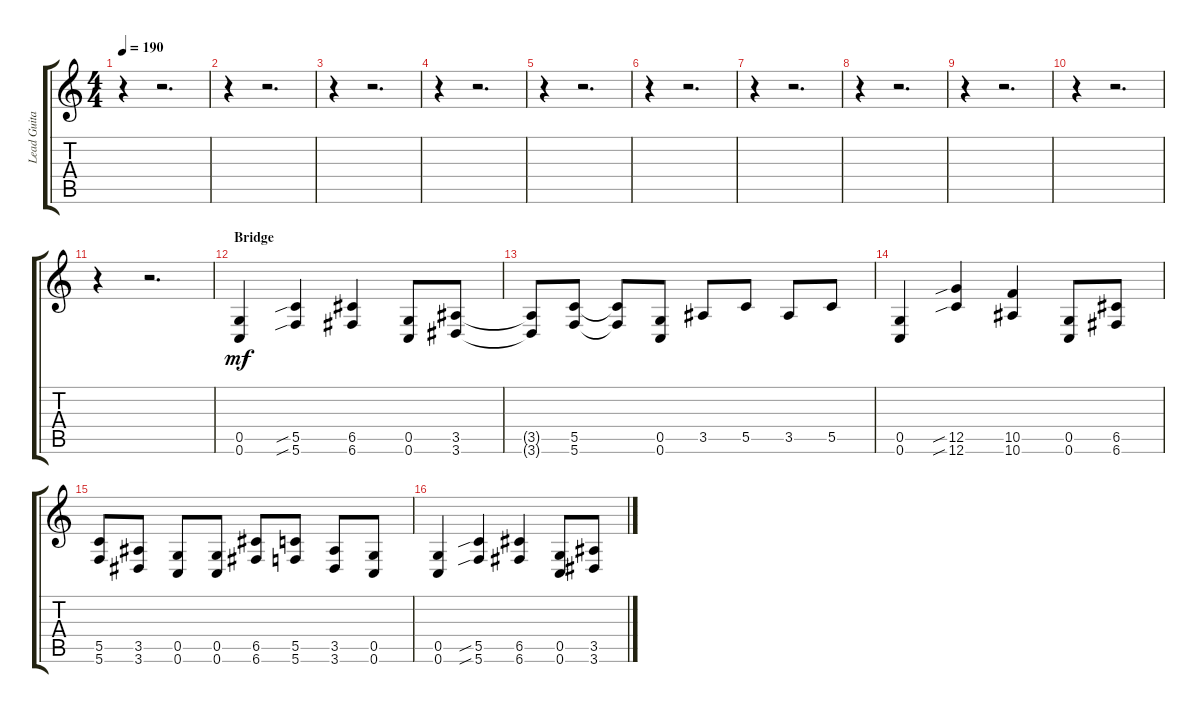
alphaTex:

\track ("Lead Guitar" "Lead Guita") {instrument distortionguitar}
\staff {score tabs}
\tuning (D4 A3 F3 C3 G2 C2) {hide}
\ts (4 4)
\tempo 190
\clef g2
\ks c
r.4{dy mf} r.2{d} |
r.4 r.2{d} |
r.4 r.2{d} |
r.4 r.2{d} |
r.4 r.2{d} |
r.4 r.2{d} |
r.4 r.2{d} |
r.4 r.2{d} |
r.4 r.2{d} |
r.4 r.2{d} |
r.4 r.2{d} |
\section ("" "Bridge")
(0.5 0.6).4 (5.5{sib} 5.6{sib}).4 (6.5 6.6).4 (0.5 0.6).8 (3.5 3.6).8 |
(3.5{t} 3.6{t}).8 (5.5 5.6).8 (5.5{t} 5.6{t}).8 (0.5 0.6).8 3.5.8 5.5.8 3.5.8 5.5.8 |
(0.5 0.6).4 (12.5{sib} 12.6{sib}).4 (10.5 10.6).4 (0.5 0.6).8 (6.5 6.6).8 |
(5.5 5.6).8 (3.5 3.6).8 (0.5 0.6).8 (0.5 0.6).8 (6.5 6.6).8 (5.5 5.6).8 (3.5 3.6).8 (0.5 0.6).8 |
(0.5 0.6).4 (5.5{sib} 5.6{sib}).4 (6.5 6.6).4 (0.5 0.6).8 (3.5 3.6).8
